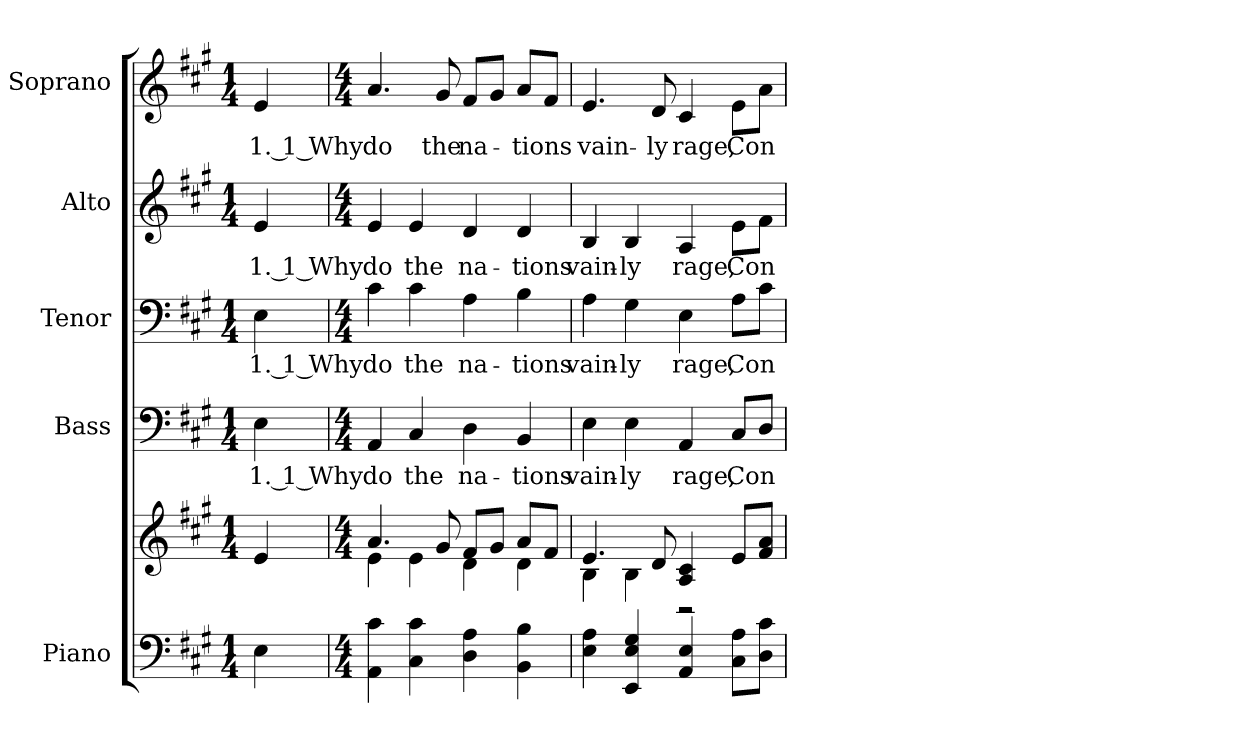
**kern	**kern	**kern	**text	**kern	**text	**kern	**text	**kern	**text
*part5	*part5	*part4	*part4	*part3	*part3	*part2	*part2	*part1	*part1
*staff6	*staff5	*staff4	*staff4	*staff3	*staff3	*staff2	*staff2	*staff1	*staff1
*I"Piano	*	*I"Bass	*	*I"Tenor	*	*I"Alto	*	*I"Soprano	*
*I'Pno.	*	*I'B.	*	*	*	*I'A.	*	*I'S.	*
!!LO:PB:g=z
*clefF4	*clefG2	*clefF4	*	*clefF4	*	*clefG2	*	*clefG2	*
*k[f#c#g#]	*k[f#c#g#]	*k[f#c#g#]	*	*k[f#c#g#]	*	*k[f#c#g#]	*	*k[f#c#g#]	*
*A:	*A:	*A:	*	*A:	*	*A:	*	*A:	*
*M1/4	*M1/4	*M1/4	*	*M1/4	*	*M1/4	*	*M1/4	*
*MM125	*MM125	*MM125	*	*MM125	*	*MM125	*	*MM125	*
=1	=1	=1	=1	=1	=1	=1	=1	=1	=1
!	!	!	!LO:LY:b:color=#000000	!	!	!	!	!	!
!	!	!	!	!	!LO:LY:b:color=#000000	!	!	!	!
!	!	!	!	!	!	!	!LO:LY:b:color=#000000	!	!
!	!	!	!	!	!	!	!	!	!LO:LY:b:color=#000000
4Ei\	4ei/	4Ei\	1. 1 Why	4Ei\	1. 1 Why	4ei/	1. 1 Why	4ei/	1. 1 Why
!!LO:PB:g=z
=2	=2	=2	=2	=2	=2	=2	=2	=2	=2
*M4/4	*M4/4	*M4/4	*	*M4/4	*	*M4/4	*	*M4/4	*
*	*^	*	*	*	*	*	*	*	*
!	!	!	!	!LO:LY:b:color=#000000	!	!	!	!	!	!
!	!	!	!	!	!	!LO:LY:b:color=#000000	!	!	!	!
!	!	!	!	!	!	!	!	!LO:LY:b:color=#000000	!	!
!	!	!	!	!	!	!	!	!	!	!LO:LY:b:color=#000000
4AAi\ 4c#i	4.ai/	4ei\	4AAi/	do	4c#i\	do	4ei/	do	4.ai/	do
!	!	!	!	!LO:LY:b:color=#000000	!	!	!	!	!	!
!	!	!	!	!	!	!LO:LY:b:color=#000000	!	!	!	!
!	!	!	!	!	!	!	!	!LO:LY:b:color=#000000	!	!
4C#i\ 4c#i	.	4ei\	4C#i/	the	4c#i\	the	4ei/	the	.	.
!	!	!	!	!	!	!	!	!	!	!LO:LY:b:color=#000000
.	8g#i/	.	.	.	.	.	.	.	8g#i/	the
!	!	!	!	!LO:LY:b:color=#000000	!	!	!	!	!	!
!	!	!	!	!	!	!LO:LY:b:color=#000000	!	!	!	!
!	!	!	!	!	!	!	!	!LO:LY:b:color=#000000	!	!
!	!	!	!	!	!	!	!	!	!	!LO:LY:b:color=#000000
4Di\ 4Ai	8f#i/L	4di\	4Di\	na-	4Ai\	na-	4di/	na-	8f#i/L	na-
.	8g#i/J	.	.	.	.	.	.	.	8g#i/J	.
!	!	!	!	!LO:LY:b:color=#000000	!	!	!	!	!	!
!	!	!	!	!	!	!LO:LY:b:color=#000000	!	!	!	!
!	!	!	!	!	!	!	!	!LO:LY:b:color=#000000	!	!
!	!	!	!	!	!	!	!	!	!	!LO:LY:b:color=#000000
4BBi\ 4Bi	8ai/L	4di\	4BBi/	-tions	4Bi\	-tions	4di/	-tions	8ai/L	-tions
.	8f#i/J	.	.	.	.	.	.	.	8f#i/J	.
=3	=3	=3	=3	=3	=3	=3	=3	=3	=3	=3
!	!	!	!	!LO:LY:b:color=#000000	!	!	!	!	!	!
!	!	!	!	!	!	!LO:LY:b:color=#000000	!	!	!	!
!	!	!	!	!	!	!	!	!LO:LY:b:color=#000000	!	!
!	!	!	!	!	!	!	!	!	!	!LO:LY:b:color=#000000
4Ei\ 4Ai	4.ei/	4Bi\	4Ei\	vain-	4Ai\	vain-	4Bi/	vain-	4.ei/	vain-
!	!	!	!	!LO:LY:b:color=#000000	!	!	!	!	!	!
!	!	!	!	!	!	!LO:LY:b:color=#000000	!	!	!	!
!	!	!	!	!	!	!	!	!LO:LY:b:color=#000000	!	!
4EEi/ 4Ei 4G#i	.	4Bi\	4Ei\	-ly	4G#i\	-ly	4Bi/	-ly	.	.
!	!	!	!	!	!	!	!	!	!	!LO:LY:b:color=#000000
.	8di/	.	.	.	.	.	.	.	8di/	-ly
!	!	!	!	!LO:LY:b:color=#000000	!	!	!	!	!	!
!	!	!	!	!	!	!LO:LY:b:color=#000000	!	!	!	!
!	!	!	!	!	!	!	!	!LO:LY:b:color=#000000	!	!
!	!	!	!	!	!	!	!	!	!	!LO:LY:b:color=#000000
4AAi/ 4Ei	4Ai/ 4c#i	2r	4AAi/	rage,	4Ei\	rage,	4Ai/	rage,	4c#i/	rage,
!	!	!	!	!LO:LY:b:color=#000000	!	!	!	!	!	!
!	!	!	!	!	!	!LO:LY:b:color=#000000	!	!	!	!
!	!	!	!	!	!	!	!	!LO:LY:b:color=#000000	!	!
!	!	!	!	!	!	!	!	!	!	!LO:LY:b:color=#000000
8C#i\ 8AiL	8ei/L	.	8C#i/L	Con	8Ai\L	Con	8ei\L	Con	8ei\L	Con
8Di\ 8c#iJ	8f#i/ 8aiJ	.	8Di/J	.	8c#i\J	.	8f#i\J	.	8ai\J	.
*	*v	*v	*	*	*	*	*	*	*	*
=	=	=	=	=	=	=	=	=	=
*-	*-	*-	*-	*-	*-	*-	*-	*-	*-
